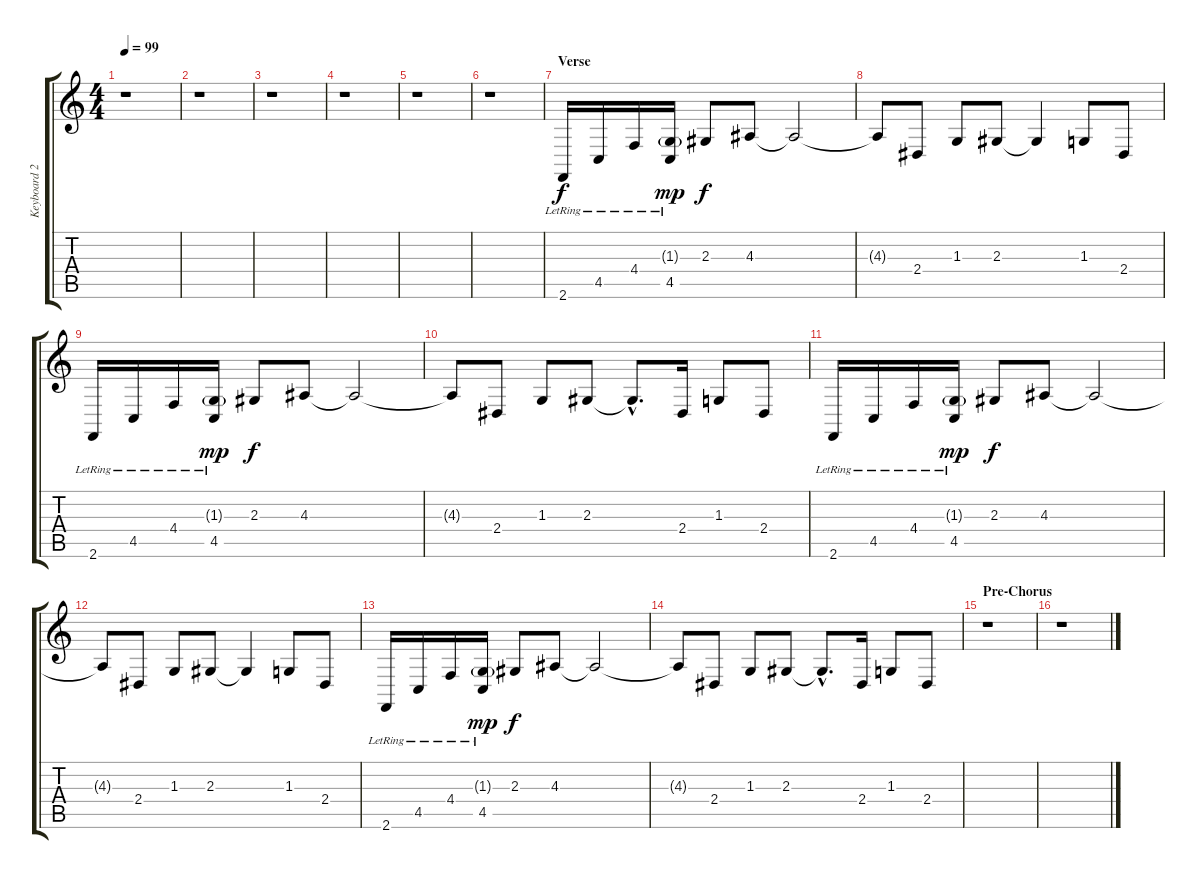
\track ("Keyboard 2" "Keyboard 2") {instrument brightacousticpiano}
\staff {score tabs}
\tuning (Eb4 Bb3 Gb3 Db3 Ab2 Eb2) {hide}
\ts (4 4)
\tempo 99
\clef g2
\ks c
r.1{dy f} |
r.1 |
r.1 |
r.1 |
r.1 |
r.1 |
\section ("" "Verse")
2.6{lr}.16{volume 11 instrument brightacousticpiano} 4.5{lr}.16 4.4{lr}.16 (1.3{g} 4.5{lr}).16{dy mp} 2.3.8{dy f} 4.3.8 4.3{t}.2 |
4.3{t}.8 2.4.8 1.3.8 2.3.8 2.3{t}.4 1.3.8 2.4.8 |
2.6{lr}.16 4.5{lr}.16 4.4{lr}.16 (1.3{g} 4.5{lr}).16{dy mp} 2.3.8{dy f} 4.3.8 4.3{t}.2 |
4.3{t}.8 2.4.8 1.3.8 2.3.8 2.3{hac t}.8{d} 2.4.16 1.3.8 2.4.8 |
2.6{lr}.16 4.5{lr}.16 4.4{lr}.16 (1.3{g} 4.5{lr}).16{dy mp} 2.3.8{dy f} 4.3.8 4.3{t}.2 |
4.3{t}.8 2.4.8 1.3.8 2.3.8 2.3{t}.4 1.3.8 2.4.8 |
2.6{lr}.16 4.5{lr}.16 4.4{lr}.16 (1.3{g} 4.5{lr}).16{dy mp} 2.3.8{dy f} 4.3.8 4.3{t}.2 |
4.3{t}.8 2.4.8 1.3.8 2.3.8 2.3{hac t}.8{d} 2.4.16 1.3.8 2.4.8 |
\section ("" "Pre-Chorus")
r.1 |
r.1
